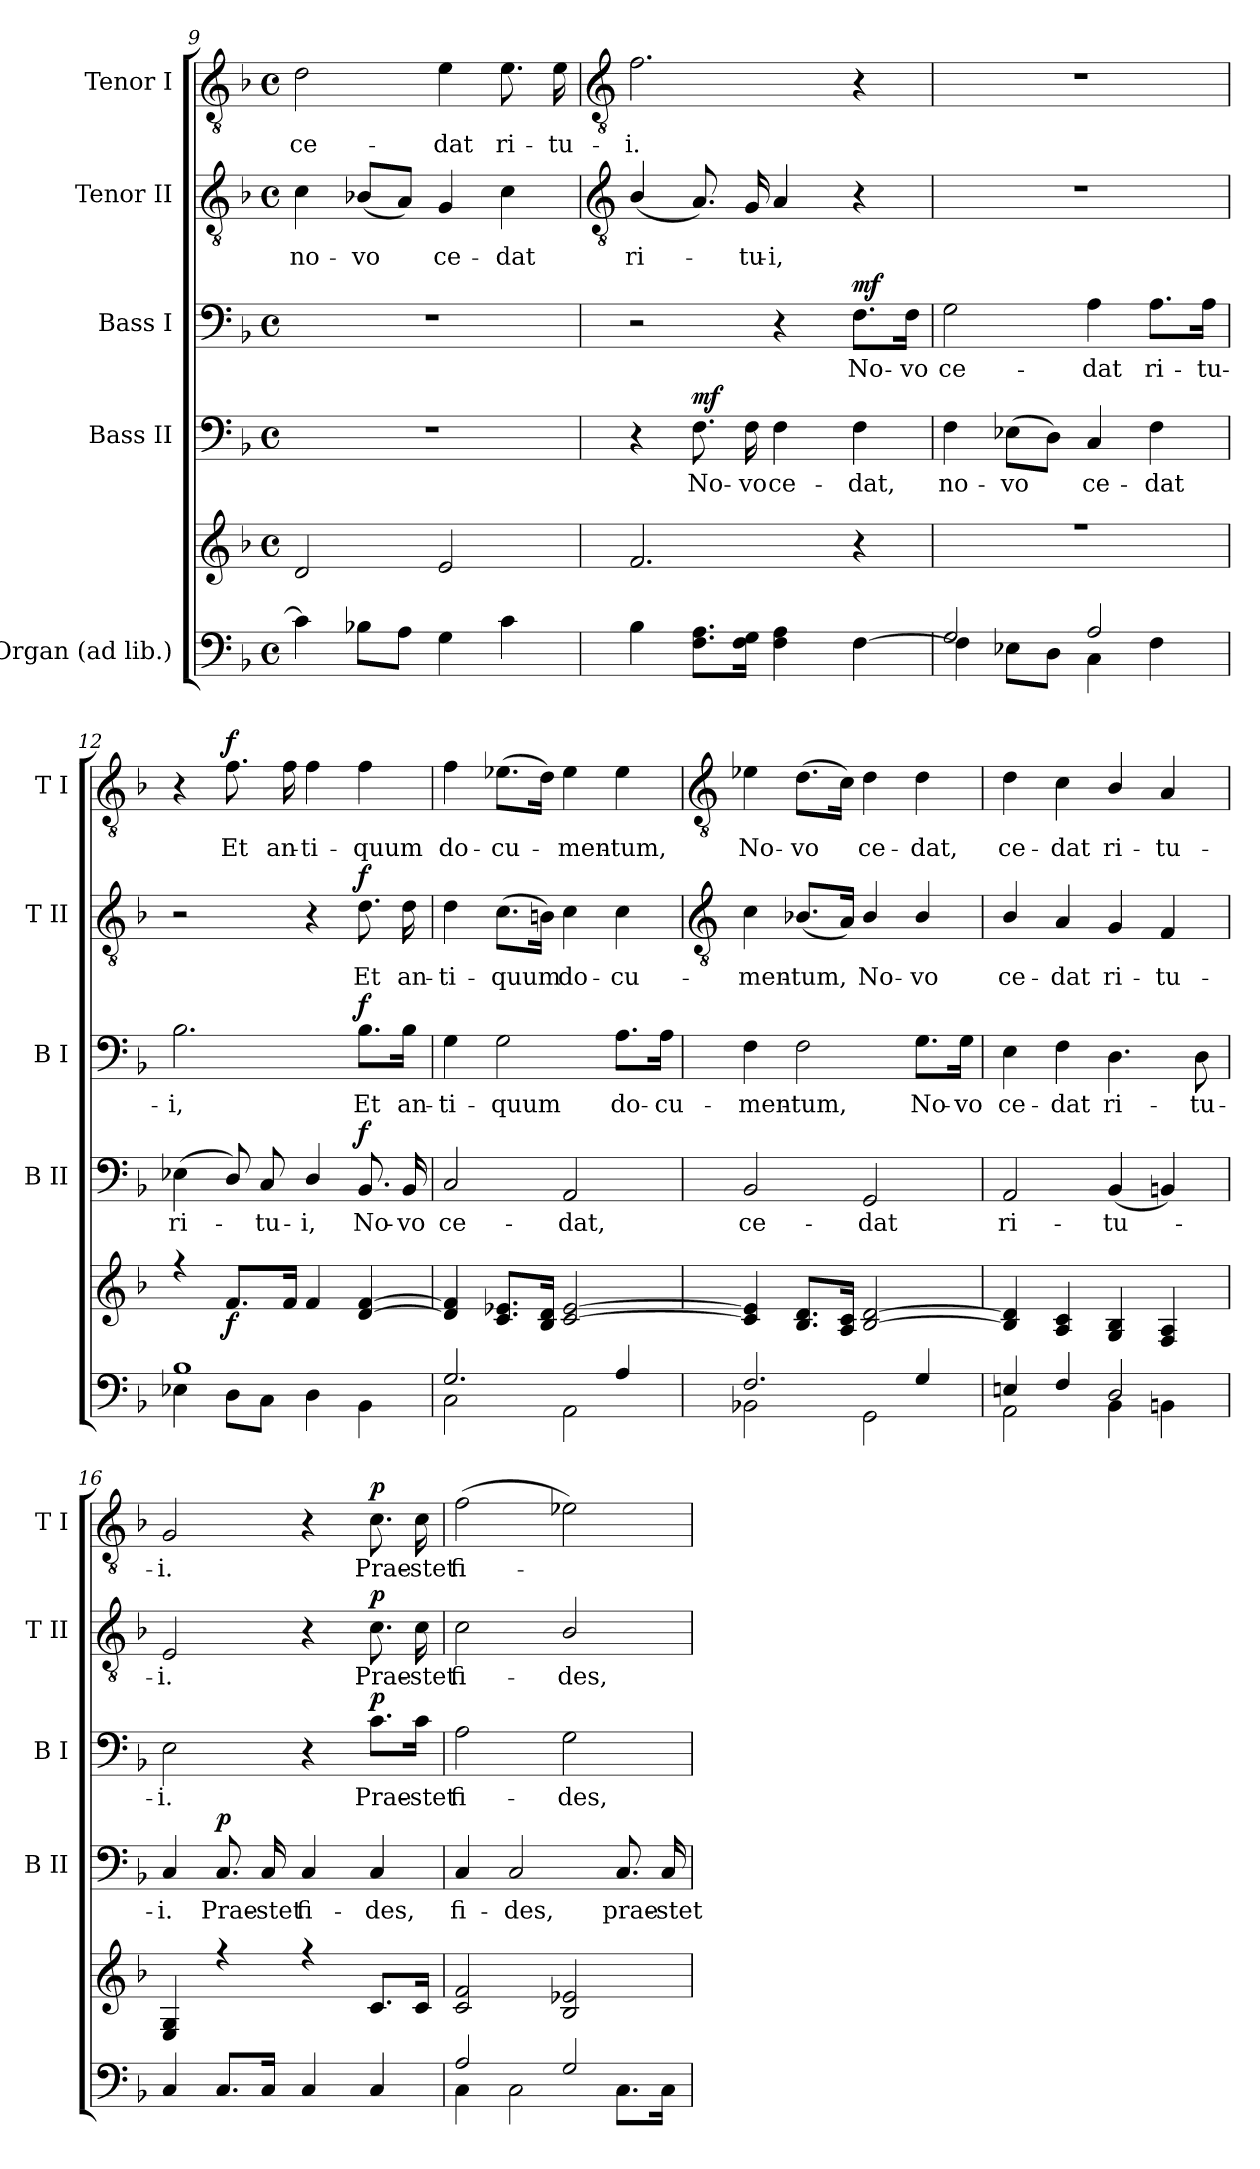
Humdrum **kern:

**kern	**kern	**dynam	**kern	**text	**dynam	**kern	**text	**dynam	**kern	**text	**dynam	**kern	**text	**dynam
*part5	*part5	*part5	*part4	*part4	*part4	*part3	*part3	*part3	*part2	*part2	*part2	*part1	*part1	*part1
*staff6	*staff5	*staff5/6	*staff4	*staff4	*staff4	*staff3	*staff3	*staff3	*staff2	*staff2	*staff2	*staff1	*staff1	*staff1
*I"Organ (ad lib.)	*	*	*I"Bass II	*	*	*I"Bass I	*	*	*I"Tenor II	*	*	*I"Tenor I	*	*
*	*	*	*I'B II	*	*	*I'B I	*	*	*I'T II	*	*	*I'T I	*	*
*clefF4	*clefG2	*	*clefF4	*	*	*clefF4	*	*	*clefGv2	*	*	*clefGv2	*	*
*k[b-]	*k[b-]	*	*k[b-]	*	*	*k[b-]	*	*	*k[b-]	*	*	*k[b-]	*	*
*F:	*F:	*	*F:	*	*	*F:	*	*	*F:	*	*	*F:	*	*
*M4/4	*M4/4	*	*M4/4	*	*	*M4/4	*	*	*M4/4	*	*	*M4/4	*	*
*met(c)	*met(c)	*	*met(c)	*	*	*met(c)	*	*	*met(c)	*	*	*met(c)	*	*
=9	=9	=9	=9	=9	=9	=9	=9	=9	=9	=9	=9	=9	=9	=9
*	*^	*	*	*	*	*	*	*	*	*	*	*	*	*
!	!	!	!	!	!	!	!	!	!	!	!LO:LY:b	!	!	!LO:LY:b	!
4c]	2d/	2ryy	.	1r	.	.	1r	.	.	4c	no-	.	2d	ce-	.
!	!	!	!	!	!	!	!	!	!	!	!LO:LY:b	!	!	!	!
8B-XL	.	.	.	.	.	.	.	.	.	(<8B-XL	-vo	.	.	.	.
8AJ	.	.	.	.	.	.	.	.	.	8AJ)	.	.	.	.	.
!	!	!	!	!	!	!	!	!	!	!	!LO:LY:b	!	!	!LO:LY:b	!
4G	2e/	2ryy	.	.	.	.	.	.	.	4G	ce-	.	4e	-dat	.
!	!	!	!	!	!	!	!	!	!	!	!LO:LY:b	!	!	!LO:LY:b	!
4c	.	.	.	.	.	.	.	.	.	4c	-dat	.	8.e	ri-	.
!	!	!	!	!	!	!	!	!	!	!	!	!	!	!LO:LY:b	!
.	.	.	.	.	.	.	.	.	.	.	.	.	16e	-tu-	.
!!LO:LB:g=z
=10	=10	=10	=10	=10	=10	=10	=10	=10	=10	=10	=10	=10	=10	=10	=10
*	*	*	*	*	*	*	*	*	*	*clefGv2	*	*	*clefGv2	*	*
*^	*	*	*	*	*	*	*	*	*	*	*	*	*	*	*
!	!	!	!	!	!	!	!	!	!	!	!	!LO:LY:b	!	!	!LO:LY:b	!
2ryy	4B-\	2.f/	2ryy	.	4r	.	.	2r	.	.	(<4B-/	ri-	.	2.f	-i.	.
!	!	!	!	!	!	!LO:LY:b	!LO:DY:b	!	!	!	!	!	!	!	!	!
.	8.F\ 8.A\L	.	.	.	8.F	No-	mf	.	.	.	8.A)	.	.	.	.	.
!	!	!	!	!	!	!LO:LY:b	!	!	!	!	!	!LO:LY:b	!	!	!	!
.	16F\ 16G\J	.	.	.	16F	-vo	.	.	.	.	16G	tu-	.	.	.	.
!	!	!	!	!	!	!LO:LY:b	!	!	!	!	!	!LO:LY:b	!	!	!	!
8.ryy	4F\ 4A\	.	2ryy	.	4F	ce-	.	4r	.	.	4A	-i,	.	.	.	.
4ryy	.	.	.	.	.	.	.	.	.	.	.	.	.	.	.	.
!	!	!	!	!	!	!LO:LY:b	!	!	!LO:LY:b	!LO:DY:b	!	!	!	!	!	!
.	[4F\	4r	.	.	4F	-dat,	.	8.F\L	No-	mf	4r	.	.	4r	.	.
!	!	!	!	!	!	!	!	!	!LO:LY:b	!	!	!	!	!	!	!
16ryy	.	.	.	.	.	.	.	16F\Jk	-vo	.	.	.	.	.	.	.
=11	=11	=11	=11	=11	=11	=11	=11	=11	=11	=11	=11	=11	=11	=11	=11	=11
!	!	!	!	!	!	!LO:LY:b	!	!	!LO:LY:b	!	!	!	!	!	!	!
2G/	4F\]	1r	1ryy	.	4F	no-	.	2G	ce-	.	1r	.	.	1r	.	.
!	!	!	!	!	!	!LO:LY:b	!	!	!	!	!	!	!	!	!	!
.	8E-X\L	.	.	.	(>8E-XL	-vo	.	.	.	.	.	.	.	.	.	.
.	8D\J	.	.	.	8DJ)	.	.	.	.	.	.	.	.	.	.	.
!	!	!	!	!	!	!LO:LY:b	!	!	!LO:LY:b	!	!	!	!	!	!	!
2A/	4C\	.	.	.	4C	ce-	.	4A	-dat	.	.	.	.	.	.	.
!	!	!	!	!	!	!LO:LY:b	!	!	!LO:LY:b	!	!	!	!	!	!	!
.	4F\	.	.	.	4F	-dat	.	8.A\L	ri-	.	.	.	.	.	.	.
!	!	!	!	!	!	!	!	!	!LO:LY:b	!	!	!	!	!	!	!
.	.	.	.	.	.	.	.	16A\Jk	-tu-	.	.	.	.	.	.	.
=12	=12	=12	=12	=12	=12	=12	=12	=12	=12	=12	=12	=12	=12	=12	=12	=12
!	!	!	!	!	!	!LO:LY:b	!	!	!LO:LY:b	!	!	!	!	!	!	!
1B-/	4E-X\	4r	1ryy	.	(<4E-X	ri-	.	2.B-	-i,	.	2r	.	.	4r	.	.
!	!	!	!	!LO:DY:b	!	!	!	!	!	!	!	!	!	!	!LO:LY:b	!LO:DY:b
.	8D\L	8.f/L	.	f	8D/)	.	.	.	.	.	.	.	.	8.f	Et	f
!	!	!	!	!	!	!LO:LY:b	!	!	!	!	!	!	!	!	!	!
.	8C\J	.	.	.	8C	tu-	.	.	.	.	.	.	.	.	.	.
!	!	!	!	!	!	!	!	!	!	!	!	!	!	!	!LO:LY:b	!
.	.	16f/J	.	.	.	.	.	.	.	.	.	.	.	16f	an-	.
!	!	!	!	!	!	!LO:LY:b	!	!	!	!	!	!	!	!	!LO:LY:b	!
.	4D\	4f/	.	.	4D/	-i,	.	.	.	.	4r	.	.	4f	-ti-	.
!	!	!	!	!	!	!LO:LY:b	!LO:DY:b	!	!LO:LY:b	!LO:DY:b	!	!LO:LY:b	!LO:DY:b	!	!LO:LY:b	!
.	4BB-\	[4d/ [4f/	.	.	8.BB-	No-	f	8.B-\L	Et	f	8.d	Et	f	4f	-quum	.
!	!	!	!	!	!	!LO:LY:b	!	!	!LO:LY:b	!	!	!LO:LY:b	!	!	!	!
.	.	.	.	.	16BB-	-vo	.	16B-\Jk	an-	.	16d	an-	.	.	.	.
=13	=13	=13	=13	=13	=13	=13	=13	=13	=13	=13	=13	=13	=13	=13	=13	=13
!	!	!	!	!	!	!LO:LY:b	!	!	!LO:LY:b	!	!	!LO:LY:b	!	!	!LO:LY:b	!
2.G/	2C\	4d/] 4f/]	1ryy	.	2C	ce-	.	4G	-ti-	.	4d	-ti-	.	4f	do-	.
!	!	!	!	!	!	!	!	!	!LO:LY:b	!	!	!LO:LY:b	!	!	!LO:LY:b	!
.	.	8.c/ 8.e-X/L	.	.	.	.	.	2G	-quum	.	(>8.cL	-quum	.	(>8.e-XL	-cu-	.
.	.	16B-/ 16d/J	.	.	.	.	.	.	.	.	16BnJ)	.	.	16dJ)	.	.
!	!	!	!	!	!	!LO:LY:b	!	!	!	!	!	!LO:LY:b	!	!	!LO:LY:b	!
.	2AA\	[2c/ [2e-/	.	.	2AA	-dat,	.	.	.	.	4c	do-	.	4e-	men-	.
!	!	!	!	!	!	!	!	!	!LO:LY:b	!	!	!LO:LY:b	!	!	!LO:LY:b	!
4A/	.	.	.	.	.	.	.	8.A\L	do-	.	4c	-cu-	.	4e-	-tum,	.
!	!	!	!	!	!	!	!	!	!LO:LY:b	!	!	!	!	!	!	!
.	.	.	.	.	.	.	.	16A\Jk	-cu-	.	.	.	.	.	.	.
!!LO:LB:g=z
=14	=14	=14	=14	=14	=14	=14	=14	=14	=14	=14	=14	=14	=14	=14	=14	=14
*	*	*	*	*	*	*	*	*	*	*	*clefGv2	*	*	*clefGv2	*	*
!	!	!	!	!	!	!LO:LY:b	!	!	!LO:LY:b	!	!	!LO:LY:b	!	!	!LO:LY:b	!
2.F/	2BB-X\	4c/] 4e-/]	1ryy	.	2BB-	ce-	.	4F	-men-	.	4c	-men-	.	4e-X	No-	.
!	!	!	!	!	!	!	!	!	!LO:LY:b	!	!	!LO:LY:b	!	!	!LO:LY:b	!
.	.	8.B-/ 8.d/L	.	.	.	.	.	2F	-tum,	.	(<8.B-XL	-tum,	.	(>8.dL	-vo	.
.	.	16A/ 16c/J	.	.	.	.	.	.	.	.	16AJ)	.	.	16cJ)	.	.
!	!	!	!	!	!	!LO:LY:b	!	!	!	!	!	!LO:LY:b	!	!	!LO:LY:b	!
.	2GG\	[2B-/ [2d/	.	.	2GG	-dat	.	.	.	.	4B-/	No-	.	4d	ce-	.
!	!	!	!	!	!	!	!	!	!LO:LY:b	!	!	!LO:LY:b	!	!	!LO:LY:b	!
4G/	.	.	.	.	.	.	.	8.G\L	No-	.	4B-/	-vo	.	4d	-dat,	.
!	!	!	!	!	!	!	!	!	!LO:LY:b	!	!	!	!	!	!	!
.	.	.	.	.	.	.	.	16G\Jk	-vo	.	.	.	.	.	.	.
=15	=15	=15	=15	=15	=15	=15	=15	=15	=15	=15	=15	=15	=15	=15	=15	=15
!	!	!	!	!	!	!LO:LY:b	!	!	!LO:LY:b	!	!	!LO:LY:b	!	!	!LO:LY:b	!
4En/	2AA\	4B-/] 4d/]	1ryy	.	2AA	ri-	.	4E	ce-	.	4B-/	ce-	.	4d	ce-	.
!	!	!	!	!	!	!	!	!	!LO:LY:b	!	!	!LO:LY:b	!	!	!LO:LY:b	!
4F/	.	4A/ 4c/	.	.	.	.	.	4F	-dat	.	4A	-dat	.	4c	-dat	.
!	!	!	!	!	!	!LO:LY:b	!	!	!LO:LY:b	!	!	!LO:LY:b	!	!	!LO:LY:b	!
2D/	4BB-\	4G/ 4B-/	.	.	(<4BB-	-tu-	.	4.D	ri-	.	4G	ri-	.	4B-/	ri-	.
!	!	!	!	!	!	!	!	!	!	!	!	!LO:LY:b	!	!	!LO:LY:b	!
.	4BBn\	4F/ 4A/	.	.	4BBn)	.	.	.	.	.	4F	-tu-	.	4A	-tu-	.
!	!	!	!	!	!	!	!	!	!LO:LY:b	!	!	!	!	!	!	!
.	.	.	.	.	.	.	.	8D	-tu-	.	.	.	.	.	.	.
=16	=16	=16	=16	=16	=16	=16	=16	=16	=16	=16	=16	=16	=16	=16	=16	=16
!	!	!	!	!	!	!LO:LY:b	!	!	!LO:LY:b	!	!	!LO:LY:b	!	!	!LO:LY:b	!
4C/	2ryy	4E/ 4G/	1ryy	.	4C	i.	.	2E	-i.	.	2E	-i.	.	2G	-i.	.
!	!	!	!	!	!	!LO:LY:b	!LO:DY:b	!	!	!	!	!	!	!	!	!
8.C/L	.	4r	.	.	8.C	Prae-	p	.	.	.	.	.	.	.	.	.
!	!	!	!	!	!	!LO:LY:b	!	!	!	!	!	!	!	!	!	!
16C/J	.	.	.	.	16C	-stet	.	.	.	.	.	.	.	.	.	.
!	!	!	!	!	!	!LO:LY:b	!	!	!	!	!	!	!	!	!	!
4C/	8.ryy	4r	.	.	4C	fi-	.	4r	.	.	4r	.	.	4r	.	.
.	4ryy	.	.	.	.	.	.	.	.	.	.	.	.	.	.	.
!	!	!	!	!	!	!LO:LY:b	!	!	!LO:LY:b	!LO:DY:b	!	!LO:LY:b	!LO:DY:b	!	!LO:LY:b	!LO:DY:b
4C/	.	8.c/L	.	.	4C	-des,	.	8.c\L	Prae-	p	8.c	Prae-	p	8.c	Prae-	p
!	!	!	!	!	!	!	!	!	!LO:LY:b	!	!	!LO:LY:b	!	!	!LO:LY:b	!
.	16ryy	16c/J	.	.	.	.	.	16c\Jk	-stet	.	16c	-stet	.	16c	-stet	.
=17	=17	=17	=17	=17	=17	=17	=17	=17	=17	=17	=17	=17	=17	=17	=17	=17
!	!	!	!	!	!	!LO:LY:b	!	!	!LO:LY:b	!	!	!LO:LY:b	!	!	!LO:LY:b	!
2A/	4C\	2c/ 2f/	1ryy	.	4C	fi-	.	2A	fi-	.	2c	fi-	.	(>2f	fi-	.
!	!	!	!	!	!	!LO:LY:b	!	!	!	!	!	!	!	!	!	!
.	2C\	.	.	.	2C	-des,	.	.	.	.	.	.	.	.	.	.
!	!	!	!	!	!	!	!	!	!LO:LY:b	!	!	!LO:LY:b	!	!	!	!
2G/	.	2B-/ 2e-X/	.	.	.	.	.	2G	-des,	.	2B-/	-des,	.	2e-X)	.	.
!	!	!	!	!	!	!LO:LY:b	!	!	!	!	!	!	!	!	!	!
.	8.C\L	.	.	.	8.C	prae-	.	.	.	.	.	.	.	.	.	.
!	!	!	!	!	!	!LO:LY:b	!	!	!	!	!	!	!	!	!	!
.	16C\J	.	.	.	16C	-stet	.	.	.	.	.	.	.	.	.	.
*v	*v	*	*	*	*	*	*	*	*	*	*	*	*	*	*	*
*	*v	*v	*	*	*	*	*	*	*	*	*	*	*	*	*
=	=	=	=	=	=	=	=	=	=	=	=	=	=	=
*-	*-	*-	*-	*-	*-	*-	*-	*-	*-	*-	*-	*-	*-	*-
